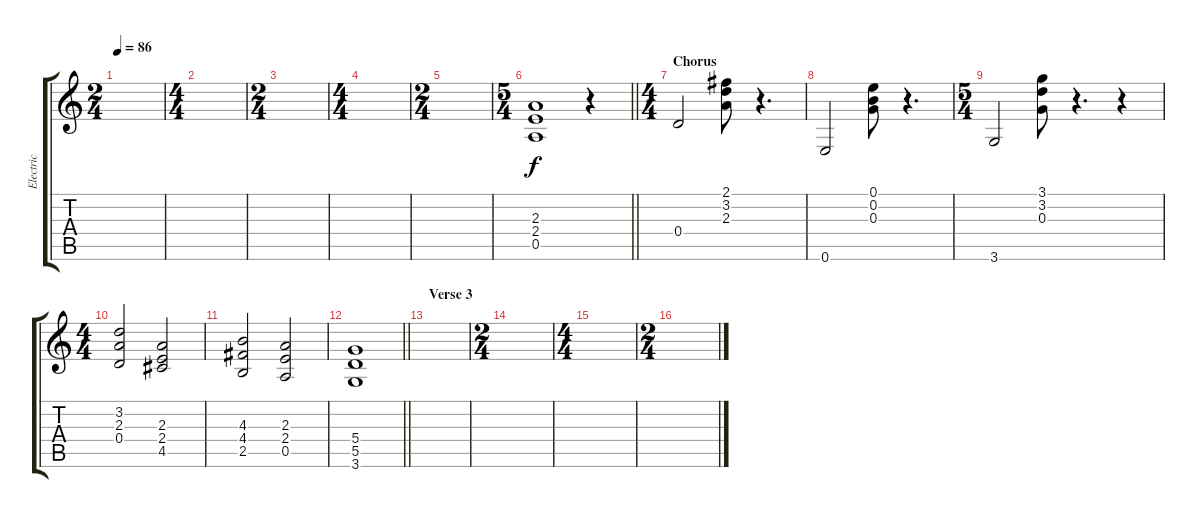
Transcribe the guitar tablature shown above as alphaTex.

\track ("Electric" "Electric") {instrument overdrivenguitar}
\staff {score tabs}
\tuning (E4 B3 G3 D3 A2 E2) {hide}
\ts (2 4)
\tempo 86
\clef g2
\ks c
|
\ts (4 4)
|
\ts (2 4)
|
\ts (4 4)
|
\ts (2 4)
|
\ts (5 4)
\barLineRight lightlight
(2.3 2.4 0.5).1 r.4 |
\ts (4 4)
\section ("" "Chorus")
0.4.2 (2.1 3.2 2.3).8 r.4{d} |
0.6.2 (0.1 0.2 0.3).8 r.4{d} |
\ts (5 4)
3.6.2 (3.1 3.2 0.3).8 r.4{d} r.4 |
\ts (4 4)
(3.2 2.3 0.4).2 (2.3 2.4 4.5).2 |
(4.3 4.4 2.5).2 (2.3 2.4 0.5).2 |
\barLineRight lightlight
(5.4 5.5 3.6).1 |
\section ("" "Verse 3")
|
\ts (2 4)
|
\ts (4 4)
|
\ts (2 4)
